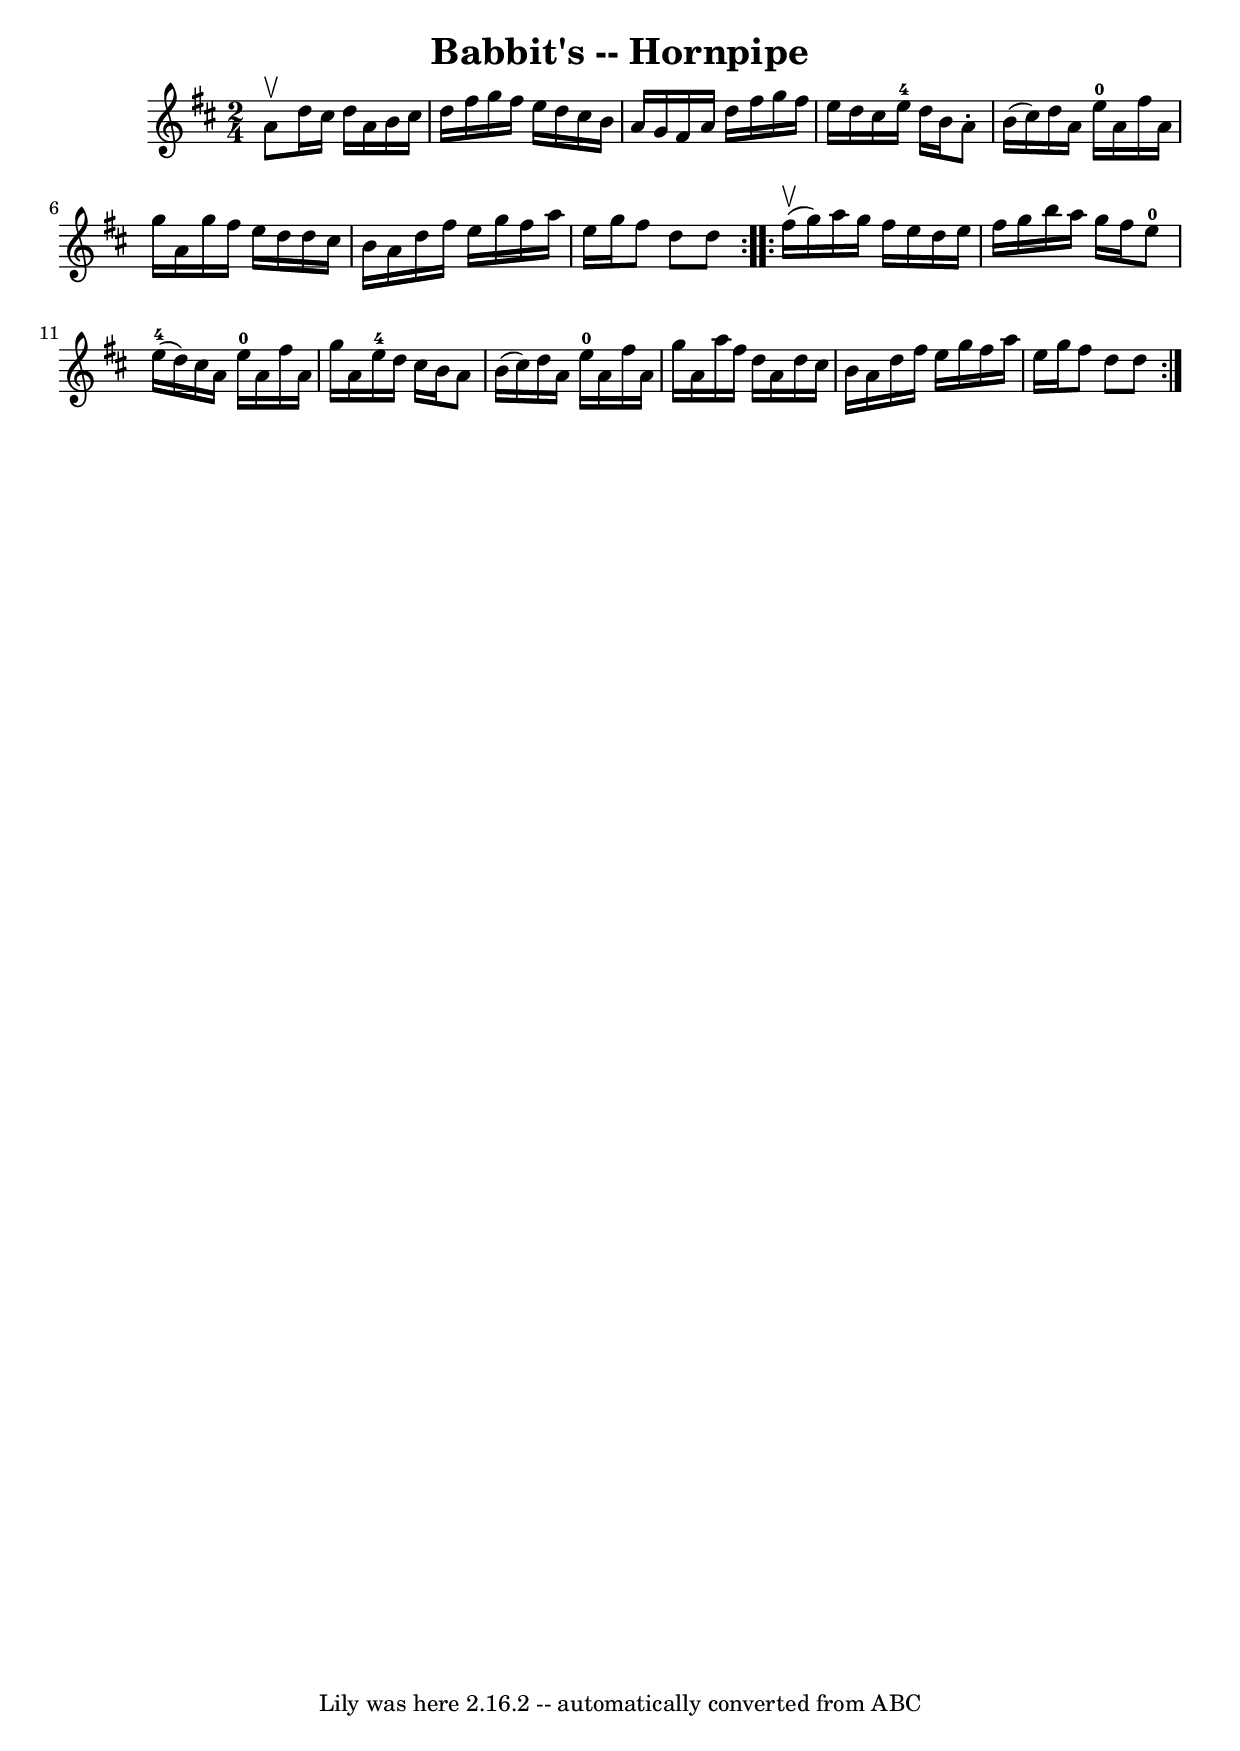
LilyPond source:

\version "2.16.2"
\include "Mammoth.ily"
\header {
	%% book = "Cole's 1000 Fiddle Tunes"
	crossRefNumber = "1"
	footnotes = ""
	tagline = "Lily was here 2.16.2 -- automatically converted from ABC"
	title = "Babbit's -- Hornpipe"
}
voicedefault =  {


\repeat volta 2 {
\time 2/4 
\key d \major a'8^\upbow |
 d''16 cis''16 d''16    
a'16 b'16 cis''16 d''16 fis''16  |
 g''16 fis''16    
e''16 d''16 cis''16 b'16 a'16 g'16  |
 fis'16 a'16    
d''16 fis''16 g''16 fis''16 e''16 d''16  |
 cis''16    
e''16-4 d''16 b'16 a'8 -. b'16 (cis''16) |
 d''16  
 a'16 e''16-0 a'16 fis''16 a'16 g''16 a'16  |
   
g''16 fis''16 e''16 d''16 d''16 cis''16 b'16 a'16  
|
 d''16 fis''16 e''16 g''16 fis''16 a''16 e''16    
g''16  |
 fis''8 d''8 d''8  }     \repeat volta 2 { fis''16 
(^\upbow g''16) |
 a''16 g''16 fis''16 e''16 d''16    
e''16 fis''16 g''16  |
 b''16 a''16 g''16 fis''16      
e''8-0 e''16-4(d''16) |
 cis''16 a'16 e''16 
-0 a'16 fis''16 a'16 g''16 a'16  |
 e''16-4 d''16  
 cis''16 b'16 a'8 b'16 (cis''16) |
 d''16 a'16    
e''16-0 a'16 fis''16 a'16 g''16 a'16  |
 a''16    
fis''16 d''16 a'16 d''16 cis''16 b'16 a'16  |
 d''16  
 fis''16 e''16 g''16 fis''16 a''16 e''16 g''16  |
   
fis''8 d''8 d''8  }   
}

\score{
    <<

	\context Staff="default"
	{
	    \voicedefault 
	}

    >>
	\layout {
	}
	\midi {}
}
